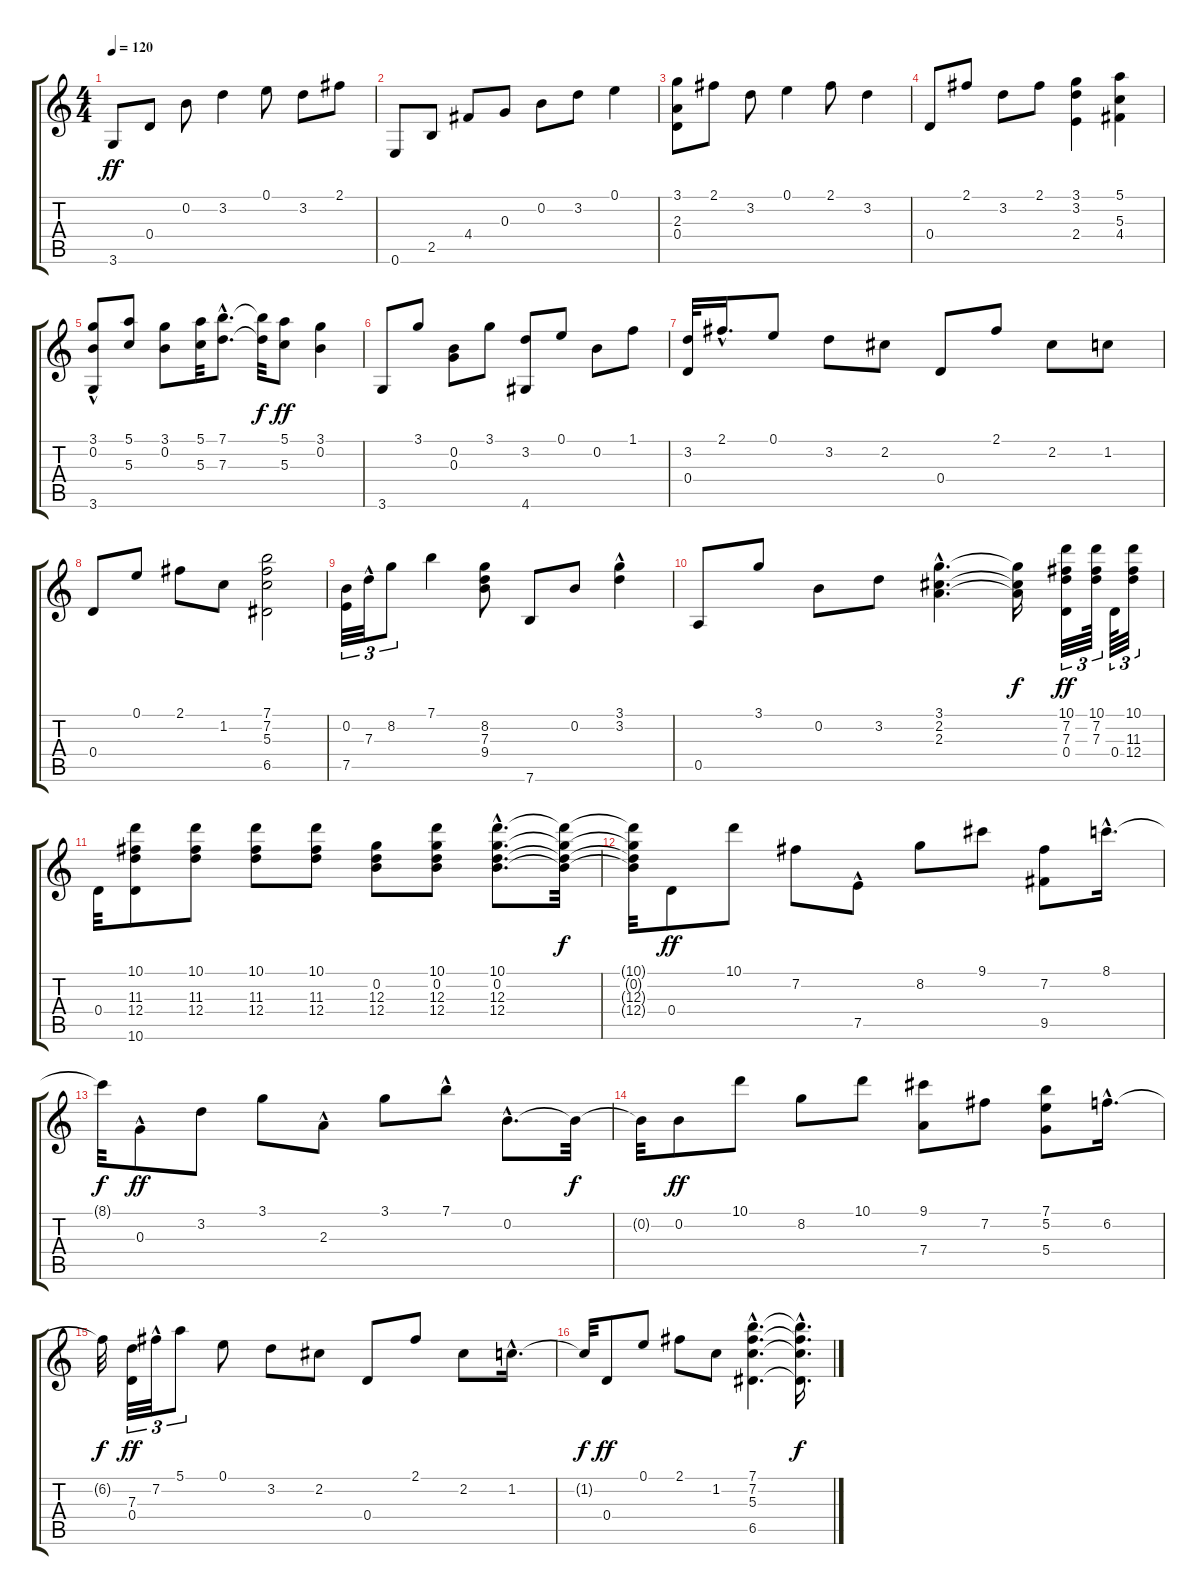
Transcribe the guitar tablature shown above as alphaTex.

\track "" {instrument acousticguitarnylon}
\staff {score tabs}
\tuning (E4 B3 G3 D3 A2 E2) {hide}
\ts (4 4)
\tempo 120
\clef g2
\ks c
3.6.8{dy ff} 0.4.8 0.2.8 3.2.4 0.1.8 3.2.8 2.1.8 |
0.6.8 2.5.8 4.4.8 0.3.8 0.2.8 3.2.8 0.1.4 |
(3.1 2.3 0.4).8 2.1.8 3.2.8 0.1.4 2.1.8 3.2.4 |
0.4.8 2.1.8 3.2.8 2.1.8 (3.1 3.2 2.4).4 (5.1 5.3 4.4).4 |
(3.1 0.2 3.6{hac}).8 (5.1 5.3).8 (3.1 0.2).8 (5.1 5.3).32 (7.1{hac} 7.3{hac}).8{d} (7.1{t} 7.3{t}).32{dy f} (5.1 5.3).8{dy ff} (3.1 0.2).4 |
3.6.8 3.1.8 (0.2 0.3).8 3.1.8 (3.2 4.6).8 0.1.8 0.2.8 1.1.8 |
(3.2 0.4).32 2.1{hac}.16{d} 0.1.8 3.2.8 2.2.8 0.4.8 2.1.8 2.2.8 1.2.8 |
0.4.8 0.1.8 2.1.8 1.2.8 (7.1 7.2 5.3 6.5).2 |
(0.2 7.5).32{tu (3 2)} 7.3{hac}.32{tu (3 2)} 8.2.8{tu (3 2)} 7.1.4 (8.2 7.3 9.4).8 7.6.8 0.2.8 (3.1{hac} 3.2{hac}).4 |
0.5.8 3.1.8 0.2.8 3.2.8 (3.1{hac} 2.2{hac} 2.3{hac}).4{d} (3.1{t} 2.2{t} 2.3{t}).16{dy f} (10.1 7.2 7.3 0.4).32{tu (3 2) dy ff} (10.1 7.2 7.3).64{tu (3 2)} 0.4.64{tu (3 2)} (10.1 11.3 12.4).32{tu (3 2)} |
0.4.32 (10.1 11.3 12.4 10.6).8 (10.1 11.3 12.4).8 (10.1 11.3 12.4).8 (10.1 11.3 12.4).8 (0.2 12.3 12.4).8 (10.1 0.2 12.3 12.4).8 (10.1{hac} 0.2{hac} 12.3{hac} 12.4{hac}).8{d} (10.1{t} 0.2{t} 12.3{t} 12.4{t}).32{dy f} |
(10.1{t} 0.2{t} 12.3{t} 12.4{t}).32 0.4.8{dy ff} 10.1.8 7.2.8 7.5{hac}.8 8.2.8 9.1.8 (7.2 9.5).8 8.1{hac}.16{d} |
8.1{t}.32{dy f} 0.3{hac}.8{dy ff} 3.2.8 3.1.8 2.3{hac}.8 3.1.8 7.1{hac}.8 0.2{hac}.8{d} 0.2{t}.32{dy f} |
0.2{t}.32 0.2.8{dy ff} 10.1.8 8.2.8 10.1.8 (9.1 7.4).8 7.2.8 (7.1 5.2 5.4).8 6.2{hac}.16{d} |
6.2{t}.32{dy f} (7.3 0.4).32{tu (3 2) dy ff} 7.2{hac}.32{tu (3 2)} 5.1.8{tu (3 2)} 0.1.8 3.2.8 2.2.8 0.4.8 2.1.8 2.2.8 1.2{hac}.16{d} |
1.2{t}.32{dy f} 0.4.8{dy ff} 0.1.8 2.1.8 1.2.8 (7.1{hac} 7.2{hac} 5.3{hac} 6.5{hac}).4{d} (7.1{hac t} 7.2{hac t} 5.3{hac t} 6.5{hac t}).16{d dy f}
